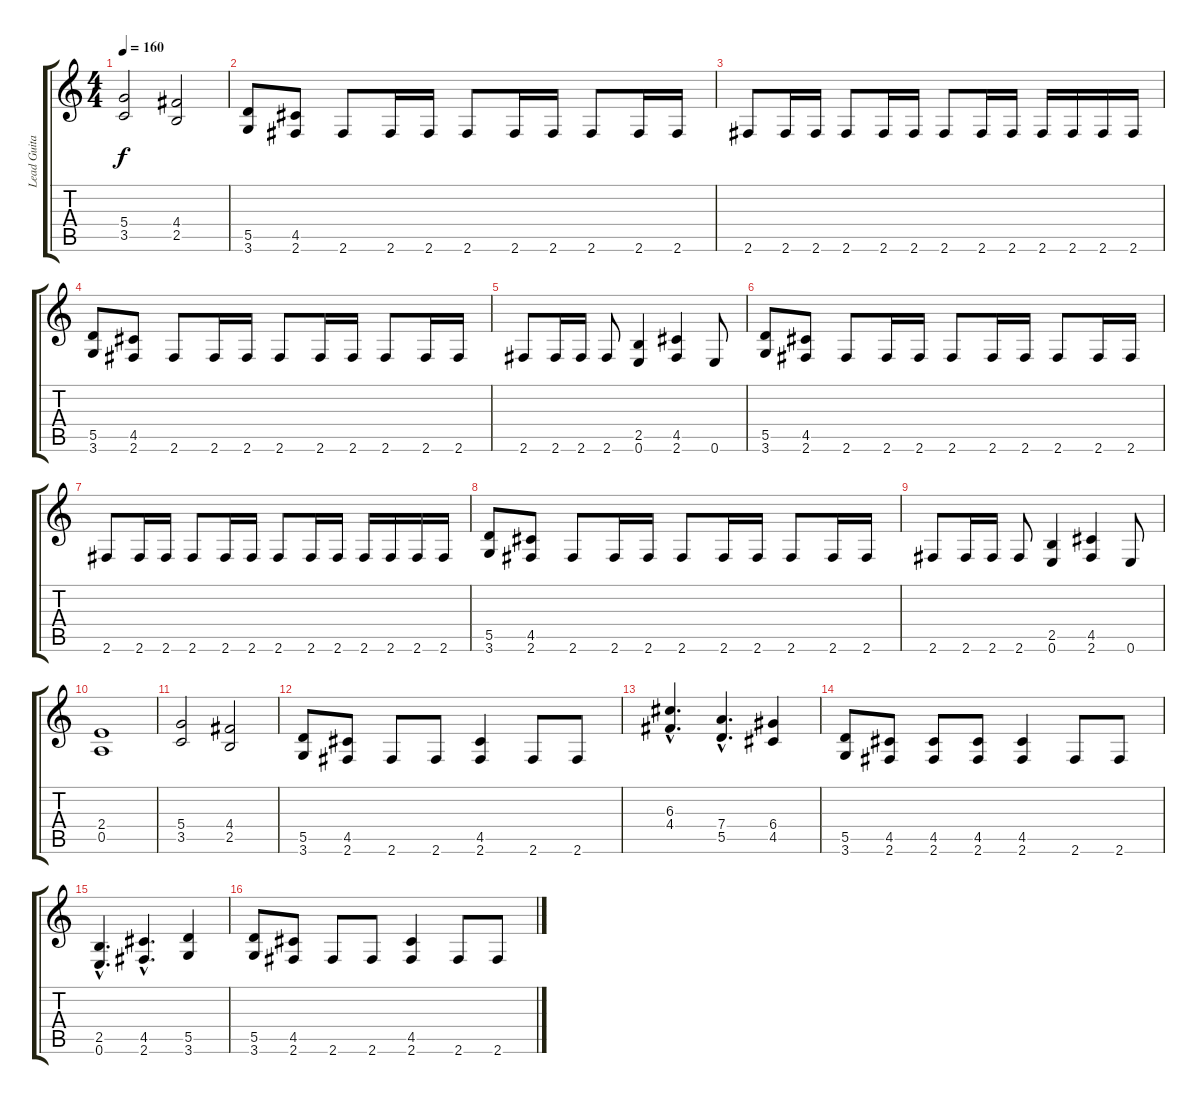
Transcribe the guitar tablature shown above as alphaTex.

\track ("Lead Guitar" "Lead Guita") {instrument distortionguitar}
\staff {score tabs}
\tuning (E4 B3 G3 D3 A2 E2) {hide}
\ts (4 4)
\tempo 160
\clef g2
\ks c
(5.4 3.5).2{dy f} (4.4 2.5).2 |
(5.5 3.6).8 (4.5 2.6).8 2.6.8 2.6.16 2.6.16 2.6.8 2.6.16 2.6.16 2.6.8 2.6.16 2.6.16 |
2.6.8 2.6.16 2.6.16 2.6.8 2.6.16 2.6.16 2.6.8 2.6.16 2.6.16 2.6.16 2.6.16 2.6.16 2.6.16 |
(5.5 3.6).8 (4.5 2.6).8 2.6.8 2.6.16 2.6.16 2.6.8 2.6.16 2.6.16 2.6.8 2.6.16 2.6.16 |
2.6.8 2.6.16 2.6.16 2.6.8 (2.5 0.6).4 (4.5 2.6).4 0.6.8 |
(5.5 3.6).8 (4.5 2.6).8 2.6.8 2.6.16 2.6.16 2.6.8 2.6.16 2.6.16 2.6.8 2.6.16 2.6.16 |
2.6.8 2.6.16 2.6.16 2.6.8 2.6.16 2.6.16 2.6.8 2.6.16 2.6.16 2.6.16 2.6.16 2.6.16 2.6.16 |
(5.5 3.6).8 (4.5 2.6).8 2.6.8 2.6.16 2.6.16 2.6.8 2.6.16 2.6.16 2.6.8 2.6.16 2.6.16 |
2.6.8 2.6.16 2.6.16 2.6.8 (2.5 0.6).4 (4.5 2.6).4 0.6.8 |
(2.4 0.5).1 |
(5.4 3.5).2 (4.4 2.5).2 |
(5.5 3.6).8 (4.5 2.6).8 2.6.8 2.6.8 (4.5 2.6).4 2.6.8 2.6.8 |
(6.3{hac} 4.4{hac}).4{d} (7.4{hac} 5.5{hac}).4{d} (6.4 4.5).4 |
(5.5 3.6).8 (4.5 2.6).8 (4.5 2.6).8 (4.5 2.6).8 (4.5 2.6).4 2.6.8 2.6.8 |
(2.5{hac} 0.6{hac}).4{d} (4.5{hac} 2.6{hac}).4{d} (5.5 3.6).4 |
(5.5 3.6).8 (4.5 2.6).8 2.6.8 2.6.8 (4.5 2.6).4 2.6.8 2.6.8
